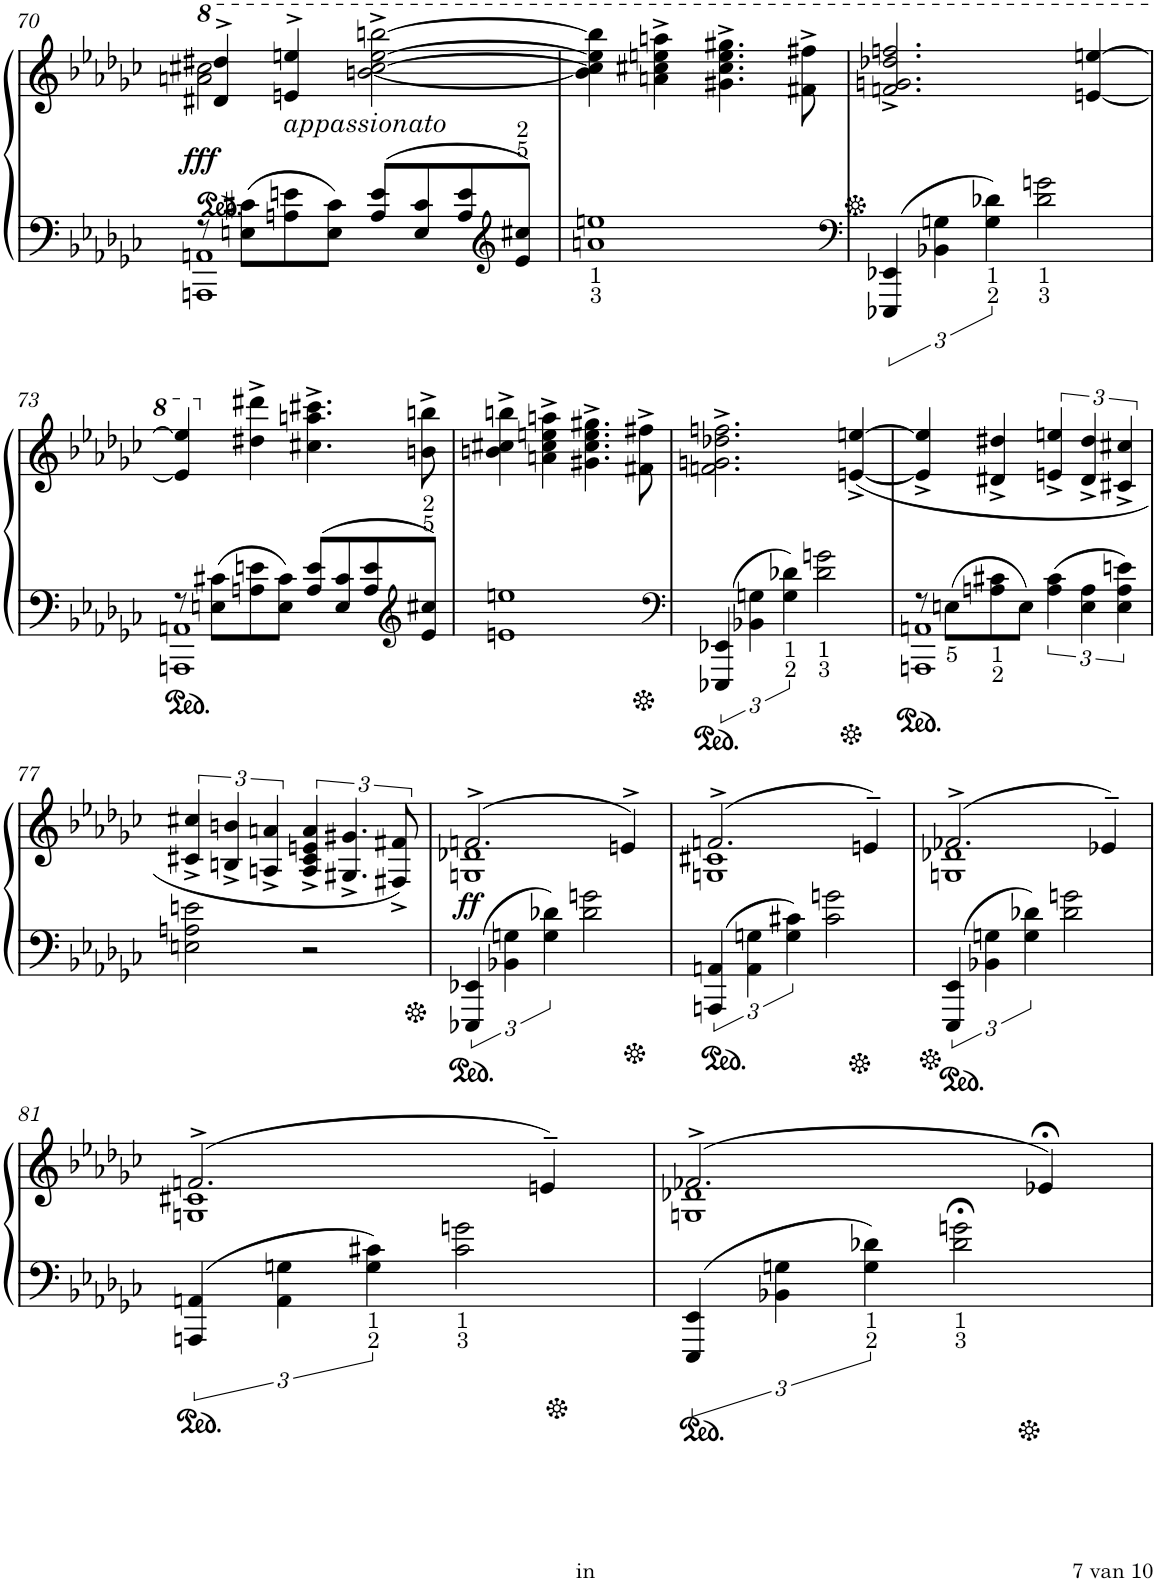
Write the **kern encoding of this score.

**kern	**kern	**dynam
*part1	*part1	*part1
*staff2	*staff1	*staff1/2
*I"Piano	*	*
*I'Pno.	*	*
!!LO:PB:g=z
*clefF4	*clefG2	*
*k[b-e-a-d-g-c-]	*k[b-e-a-d-g-c-]	*
*M4/4	*M4/4	*
*met(c)	*met(c)	*
=70	=70	=70
*^	*	*
*	*	*8va	*
*	*	*^	*
!	!	!	!	!LO:DY:b
8r	1AAAn 1AAn	4dd#X/^ 4ddd#X/^	2aan\ 2ccc#X\	fff
8En\ 8c#X\L	.	.	.	.
!	!	!LO:TX:b:i:t=appassionato	!	!
8An\ 8en\	.	4een/^ 4eeen/^	.	.
8E\ 8c#\J	.	.	.	.
8A/ 8e/L	.	[2bbn\^ [2ccc#\^ [2eee\^ [2bbbn\^	2ryy	.
8E/ 8c#/	.	.	.	.
8A/ 8e/	.	.	.	.
*clefG2	*	*	*	*
8e/ 8cc#X/J	.	.	.	.
*v	*v	*	*	*
*	*v	*v	*
=71	=71	=71
1an 1een	4bb\] 4ccc#\] 4eee\] 4bbb\]	.
.	4aan\^ 4ccc#X\^ 4eeen\^ 4aaan\^	.
.	4.gg#X\^ 4.ccc#\^ 4.eee\^ 4.ggg#X\^	.
.	8ff#X\^ 8fff#X\^	.
=72	=72	=72
*clefF4	*	*
6EEE-X/ 6EE-X/	2.ffn/^ 2.ggn/^ 2.ddd-X/^ 2.fffn/^	.
6BB-X\ 6Gn\	.	.
6G\ 6d-X\	.	.
2d-\ 2gn\	.	.
.	[4een/ [4eeen/	.
!!LO:LB:g=z
=73	=73	=73
*^	*	*
8r	1AAAn 1AAn	4ee/] 4eee/]	.
8En\ 8c#X\L	.	.	.
*	*	*X8va	*
8An\ 8en\	.	4dd#X\^ 4ddd#X\^	.
8E\ 8c#\J	.	.	.
8A/ 8e/L	.	4.cc#X\^ 4.aan\^ 4.ccc#X\^	.
8E/ 8c#/	.	.	.
8A/ 8e/	.	.	.
*clefG2	*	*	*
8e/ 8cc#X/J	.	8bn\^ 8bbn\^	.
*v	*v	*	*
=74	=74	=74
1en 1een	4bn\^ 4cc#X\^ 4bbn\^	.
.	4an\^ 4cc#\^ 4een\^ 4aan\^	.
.	4.g#X\^ 4.cc#\^ 4.ee\^ 4.gg#X\^	.
.	8f#X\^ 8ff#X\^	.
=75	=75	=75
*clefF4	*	*
6EEE-X/ 6EE-X/	2.fn\^ 2.gn\^ 2.dd-X\^ 2.ffn\^	.
6BB-X\ 6Gn\	.	.
6G\ 6d-X\	.	.
2d-\ 2gn\	.	.
.	([4en/^ [4een/^	.
=76	=76	=76
*^	*	*
8r	1AAAn 1AAn	4e/]^ 4ee/]^	.
8En\L	.	.	.
8An\ 8c#X\	.	4d#X/^ 4dd#X/^	.
8E\J	.	.	.
6A\ 6c#\	.	6en/^ 6een/^	.
6E\ 6A\	.	6d#/^ 6dd#/^	.
6E\ 6A\ 6en\	.	6c#X/^ 6cc#X/^	.
*v	*v	*	*
!!LO:LB:g=z
=77	=77	=77
2En\ 2An\ 2en\	6c#X/^ 6cc#X/^	.
.	6Bn/^ 6bn/^	.
.	6An/^ 6an/^	.
2r	6A/^ 6c#/^ 6en/^ 6a/^	.
.	6.G#X/^ 6.g#X/^	.
.	12F#X/^ 12f#X/^)	.
=78	=78	=78
*	*^	*
!	!	!	!LO:DY:b
6EEE-X/ 6EE-X/	(2.fn^/	1Gn 1d-X	ff
6BB-X\ 6Gn\	.	.	.
6G\ 6d-X\	.	.	.
2d-\ 2gn\	.	.	.
.	4en^/)	.	.
=79	=79	=79	=79
6AAAn/ 6AAn/	(2.fn^/	1Gn 1c#X	.
6AA\ 6Gn\	.	.	.
6G\ 6c#X\	.	.	.
2c#\ 2gn\	.	.	.
.	4en~/)	.	.
=80	=80	=80	=80
6EEE-/ 6EE-/	(2.f-X^/	1Gn 1d-X	.
6BB-X\ 6Gn\	.	.	.
6G\ 6d-X\	.	.	.
2d-\ 2gn\	.	.	.
.	4e-X~/)	.	.
!!LO:LB:g=z	!!
=81	=81	=81	=81
6AAAn/ 6AAn/	(2.fn^/	1Gn 1c#X	.
6AA\ 6Gn\	.	.	.
6G\ 6c#X\	.	.	.
2c#\ 2gn\	.	.	.
.	4en~/)	.	.
=82	=82	=82	=82
6EEE-/ 6EE-/	(2.f-X^/	1Gn 1d-X	.
6BB-X\ 6Gn\	.	.	.
6G\ 6d-X\	.	.	.
2d-\;< 2gn\;<	.	.	.
.	4e-X;</)	.	.
*	*v	*v	*
=	=	=
*-	*-	*-
